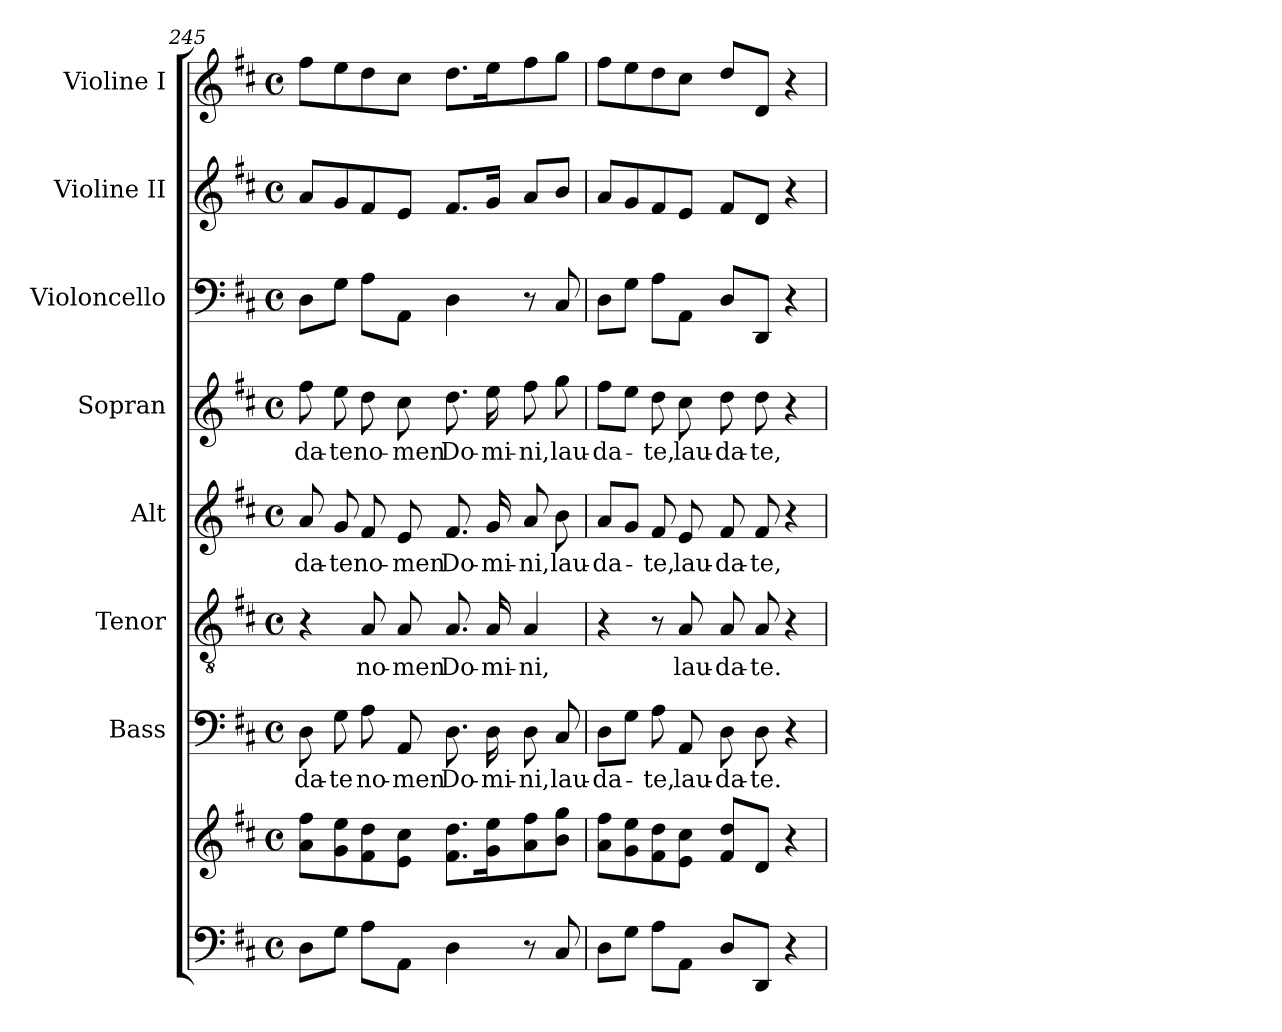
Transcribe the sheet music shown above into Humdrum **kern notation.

**kern	**kern	**kern	**text	**kern	**text	**kern	**text	**kern	**text	**kern	**kern	**kern
*part8	*part8	*part7	*part7	*part6	*part6	*part5	*part5	*part4	*part4	*part3	*part2	*part1
*staff9	*staff8	*staff7	*staff7	*staff6	*staff6	*staff5	*staff5	*staff4	*staff4	*staff3	*staff2	*staff1
*	*	*I"Bass	*	*I"Tenor	*	*I"Alt	*	*I"Sopran	*	*I"Violoncello	*I"Violine II	*I"Violine I
*	*	*I'B.	*	*I'T.	*	*I'A.	*	*I'S.	*	*I'Vc.	*I'Vl. II	*I'Vl. I
*clefF4	*clefG2	*clefF4	*	*clefGv2	*	*clefG2	*	*clefG2	*	*clefF4	*clefG2	*clefG2
*	*	*	*	*	*	*	*	*	*	*ITrd7c12	*	*
*k[f#c#]	*k[f#c#]	*k[f#c#]	*	*k[f#c#]	*	*k[f#c#]	*	*k[f#c#]	*	*k[f#c#]	*k[f#c#]	*k[f#c#]
*D:	*D:	*D:	*	*D:	*	*D:	*	*D:	*	*D:	*D:	*D:
*M4/4	*M4/4	*M4/4	*	*M4/4	*	*M4/4	*	*M4/4	*	*M4/4	*M4/4	*M4/4
*met(c)	*met(c)	*met(c)	*	*met(c)	*	*met(c)	*	*met(c)	*	*met(c)	*met(c)	*met(c)
=245	=245	=245	=245	=245	=245	=245	=245	=245	=245	=245	=245	=245
!	!	!	!LO:LY:b	!	!	!	!LO:LY:b	!	!LO:LY:b	!	!	!
8D\L	8a\ 8ff#\L	8D\	-da-	4r	.	8a/	-da-	8ff#\	-da-	8DD\L	8a/L	8ff#\L
!	!	!	!LO:LY:b	!	!	!	!LO:LY:b	!	!LO:LY:b	!	!	!
8G\J	8g\ 8ee\	8G\	-te	.	.	8g/	-te	8ee\	-te	8GG\J	8g/	8ee\
!	!	!	!LO:LY:b	!	!LO:LY:b	!	!LO:LY:b	!	!LO:LY:b	!	!	!
8A\L	8f#\ 8dd\	8A\	no-	8A/	no-	8f#/	no-	8dd\	no-	8AA\L	8f#/	8dd\
!	!	!	!LO:LY:b	!	!LO:LY:b	!	!LO:LY:b	!	!LO:LY:b	!	!	!
8AA\J	8e\ 8cc#\J	8AA/	-men	8A/	-men	8e/	-men	8cc#\	-men	8AAA\J	8e/J	8cc#\J
!	!	!	!LO:LY:b	!	!LO:LY:b	!	!LO:LY:b	!	!LO:LY:b	!	!	!
4D\	8.f#\ 8.dd\L	8.D\	Do-	8.A/	Do-	8.f#/	Do-	8.dd\	Do-	4DD\	8.f#/L	8.dd\L
!	!	!	!LO:LY:b	!	!LO:LY:b	!	!LO:LY:b	!	!LO:LY:b	!	!	!
.	16g\ 16ee\k	16D\	-mi-	16A/	-mi-	16g/	-mi-	16ee\	-mi-	.	16g/Jk	16ee\k
!	!	!	!LO:LY:b	!	!LO:LY:b	!	!LO:LY:b	!	!LO:LY:b	!	!	!
8r	8a\ 8ff#\	8D\	-ni,	4A/	-ni,	8a/	-ni,	8ff#\	-ni,	8r	8a/L	8ff#\
!	!	!	!LO:LY:b	!	!	!	!LO:LY:b	!	!LO:LY:b	!	!	!
8C#/	8b\ 8gg\J	8C#/	lau-	.	.	8b\	lau-	8gg\	lau-	8CC#/	8b/J	8gg\J
=246	=246	=246	=246	=246	=246	=246	=246	=246	=246	=246	=246	=246
!	!	!	!LO:LY:b	!	!	!	!LO:LY:b	!	!LO:LY:b	!	!	!
8D\L	8a\ 8ff#\L	8D\L	-da-	4r	.	8a/L	-da-	8ff#\L	-da-	8DD\L	8a/L	8ff#\L
8G\J	8g\ 8ee\	8G\J	.	.	.	8g/J	.	8ee\J	.	8GG\J	8g/	8ee\
!	!	!	!LO:LY:b	!	!	!	!LO:LY:b	!	!LO:LY:b	!	!	!
8A\L	8f#\ 8dd\	8A\	-te,	8r	.	8f#/	-te,	8dd\	-te,	8AA\L	8f#/	8dd\
!	!	!	!LO:LY:b	!	!LO:LY:b	!	!LO:LY:b	!	!LO:LY:b	!	!	!
8AA\J	8e\ 8cc#\J	8AA/	lau-	8A/	lau-	8e/	lau-	8cc#\	lau-	8AAA\J	8e/J	8cc#\J
!	!	!	!LO:LY:b	!	!LO:LY:b	!	!LO:LY:b	!	!LO:LY:b	!	!	!
8D/L	8f#/ 8dd/L	8D\	-da-	8A/	-da-	8f#/	-da-	8dd\	-da-	8DD/L	8f#/L	8dd/L
!	!	!	!LO:LY:b	!	!LO:LY:b	!	!LO:LY:b	!	!LO:LY:b	!	!	!
8DD/J	8d/J	8D\	-te.	8A/	-te.	8f#/	-te,	8dd\	-te,	8DDD/J	8d/J	8d/J
4r	4r	4r	.	4r	.	4r	.	4r	.	4r	4r	4r
=	=	=	=	=	=	=	=	=	=	=	=	=
*-	*-	*-	*-	*-	*-	*-	*-	*-	*-	*-	*-	*-
